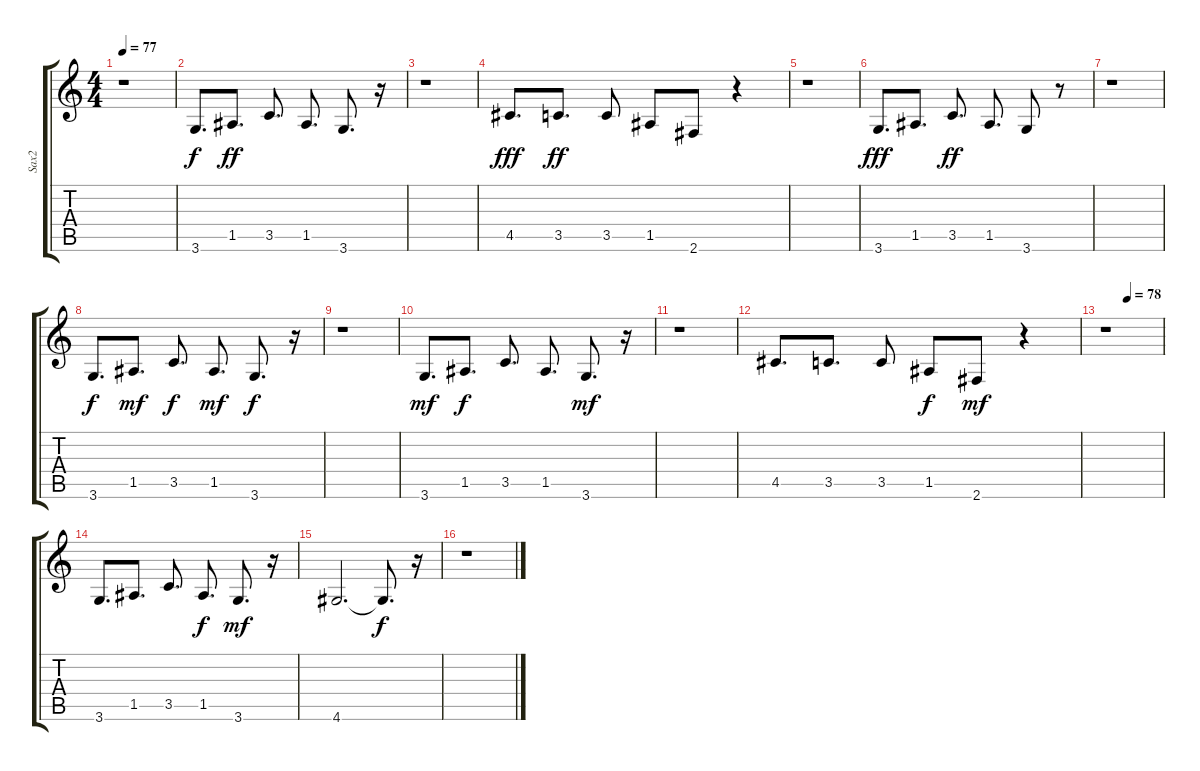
\track ("Sax2" "Sax2") {instrument distortionguitar}
\staff {score tabs}
\tuning (E4 B3 G3 D3 A2 E2) {hide}
\ts (4 4)
\tempo 77
\clef g2
\ks c
r.1{dy ff} |
3.6.8{d dy f} 1.5.8{d dy ff} 3.5.8{d} 1.5.8{d} 3.6.8{d} r.16 |
r.1 |
4.5.8{d dy fff} 3.5.8{d dy ff} 3.5.8 1.5.8 2.6.8 r.4 |
r.1 |
3.6.8{d dy fff} 1.5.8{d} 3.5.8{d dy ff} 1.5.8{d} 3.6.8 r.8 |
r.1 |
3.6.8{d dy f} 1.5.8{d dy mf} 3.5.8{d dy f} 1.5.8{d dy mf} 3.6.8{d dy f} r.16 |
r.1 |
3.6.8{d dy mf} 1.5.8{d dy f} 3.5.8{d} 1.5.8{d} 3.6.8{d dy mf} r.16 |
r.1 |
4.5.8{d} 3.5.8{d} 3.5.8 1.5.8{dy f} 2.6.8{dy mf} r.4 |
\tempo (78 0.390625)
r.1 |
3.6.8{d} 1.5.8{d} 3.5.8{d} 1.5.8{d dy f} 3.6.8{d dy mf} r.16 |
4.6.2{d} 4.6{t}.8{d dy f} r.16 |
r.1
